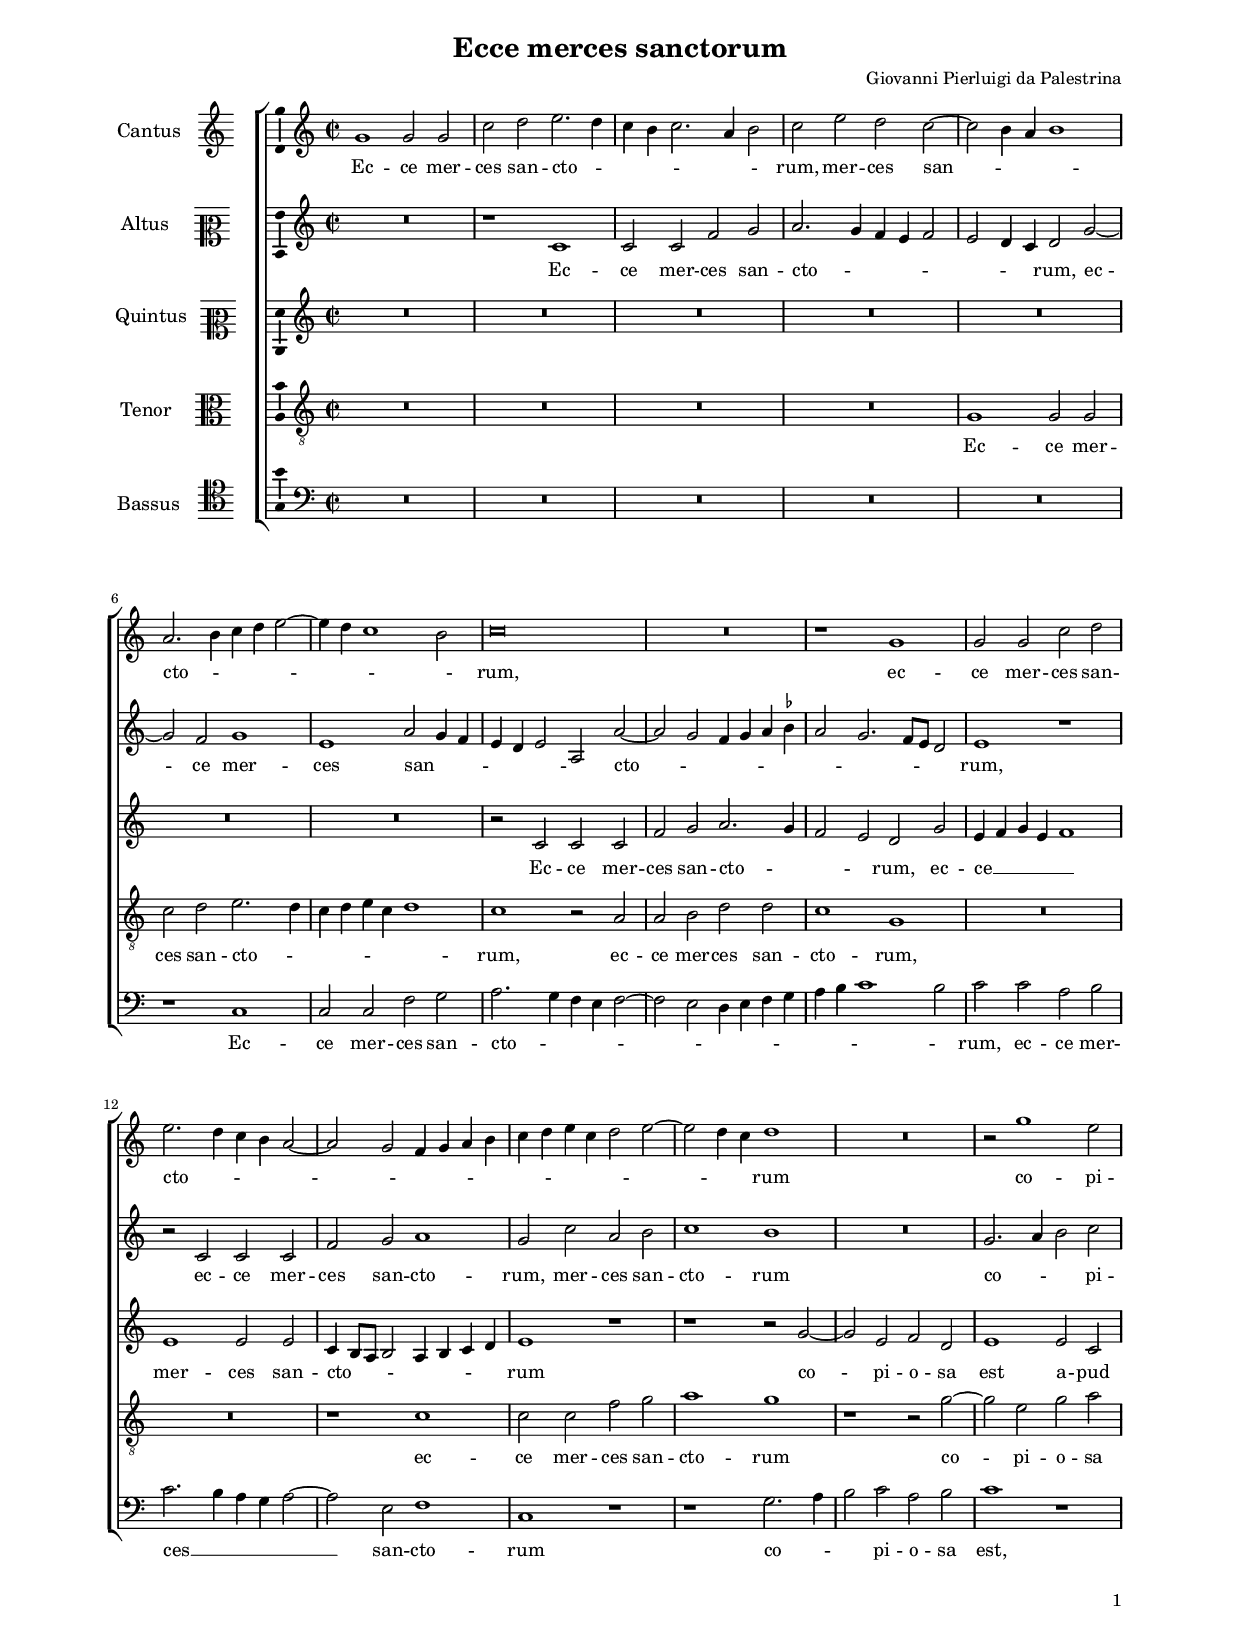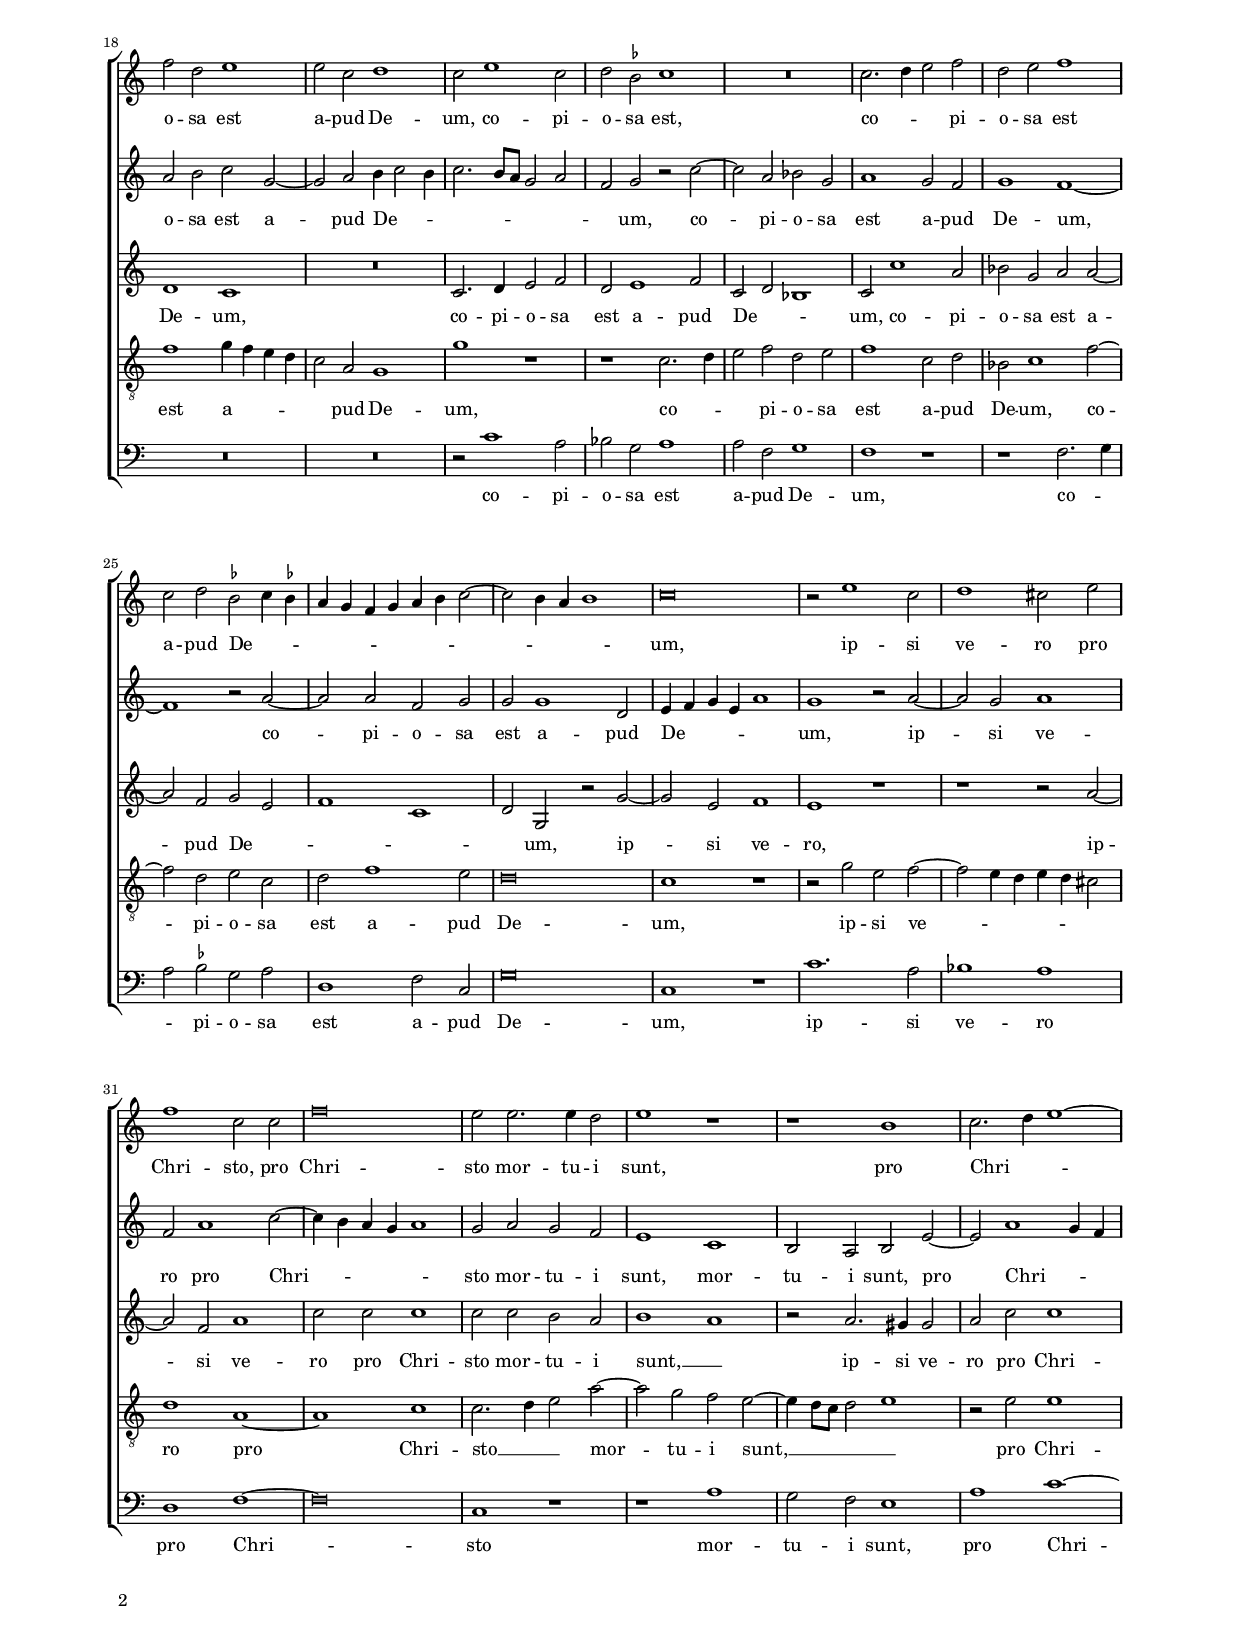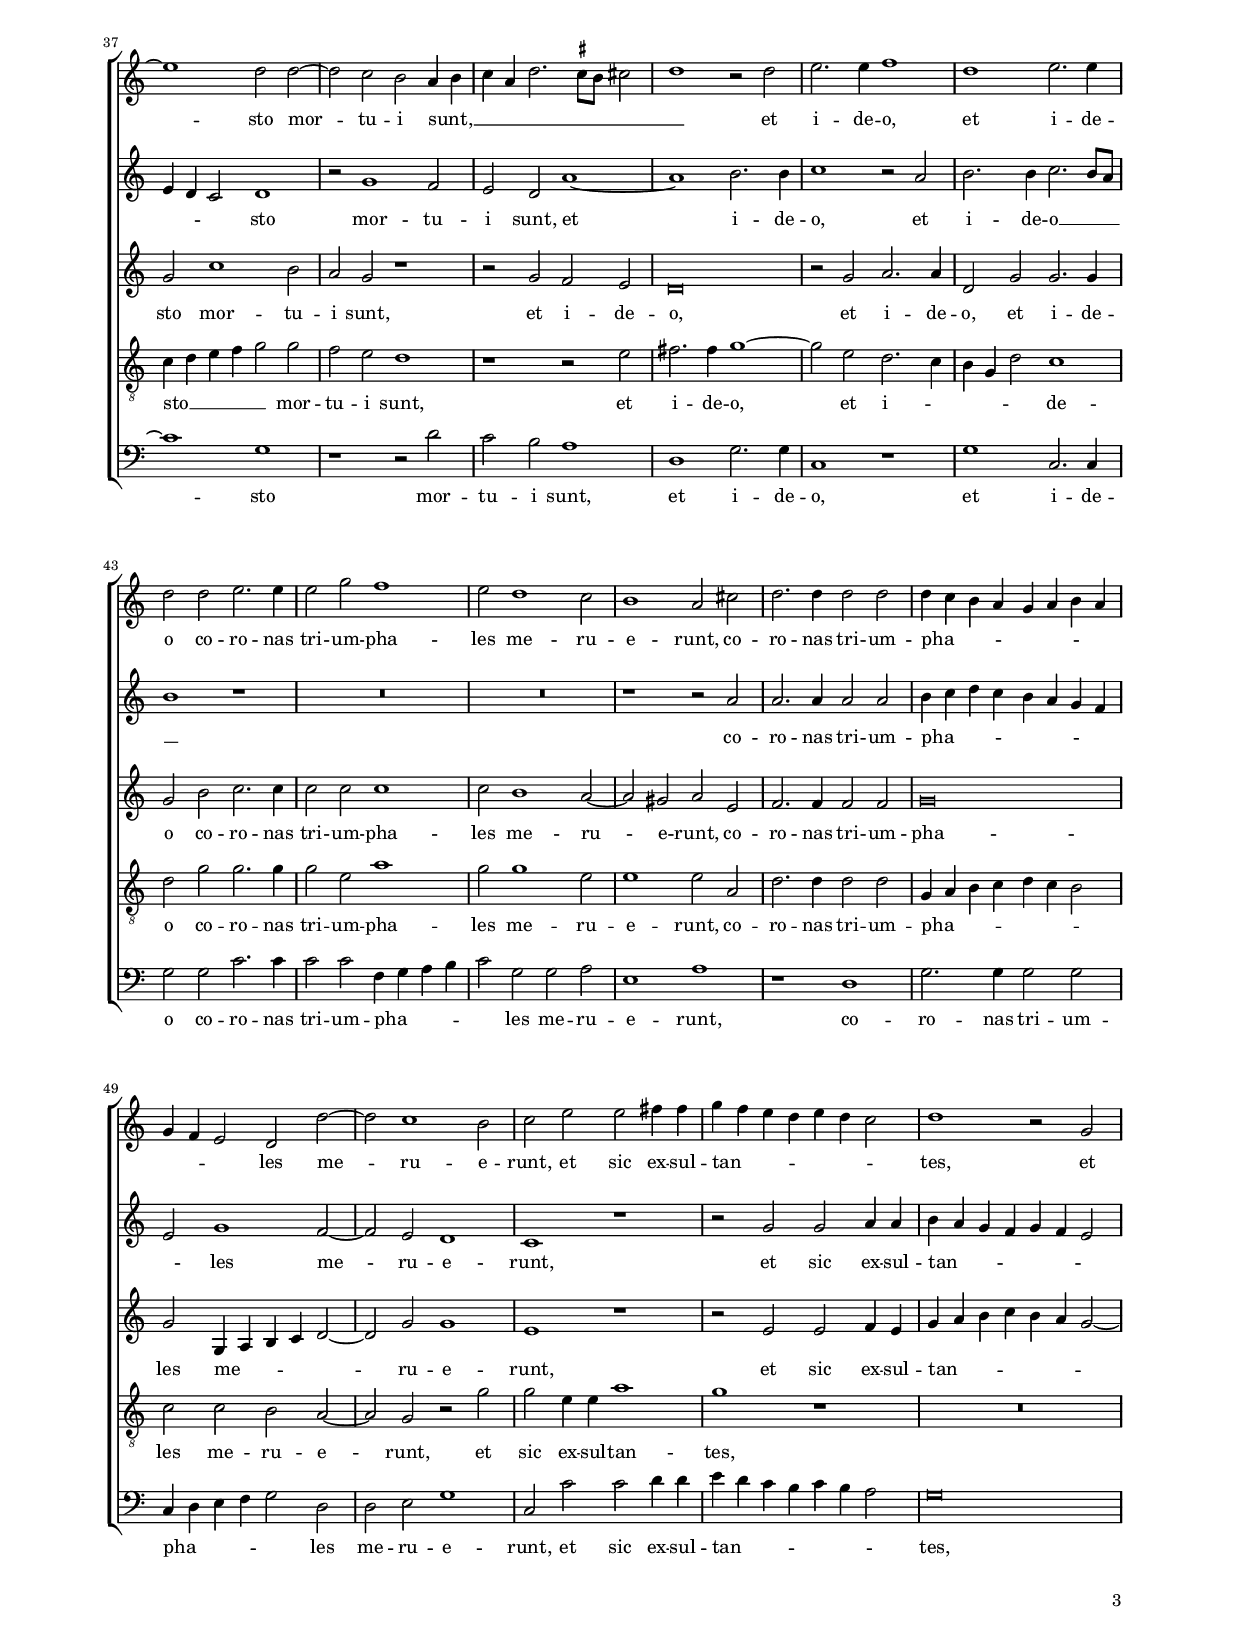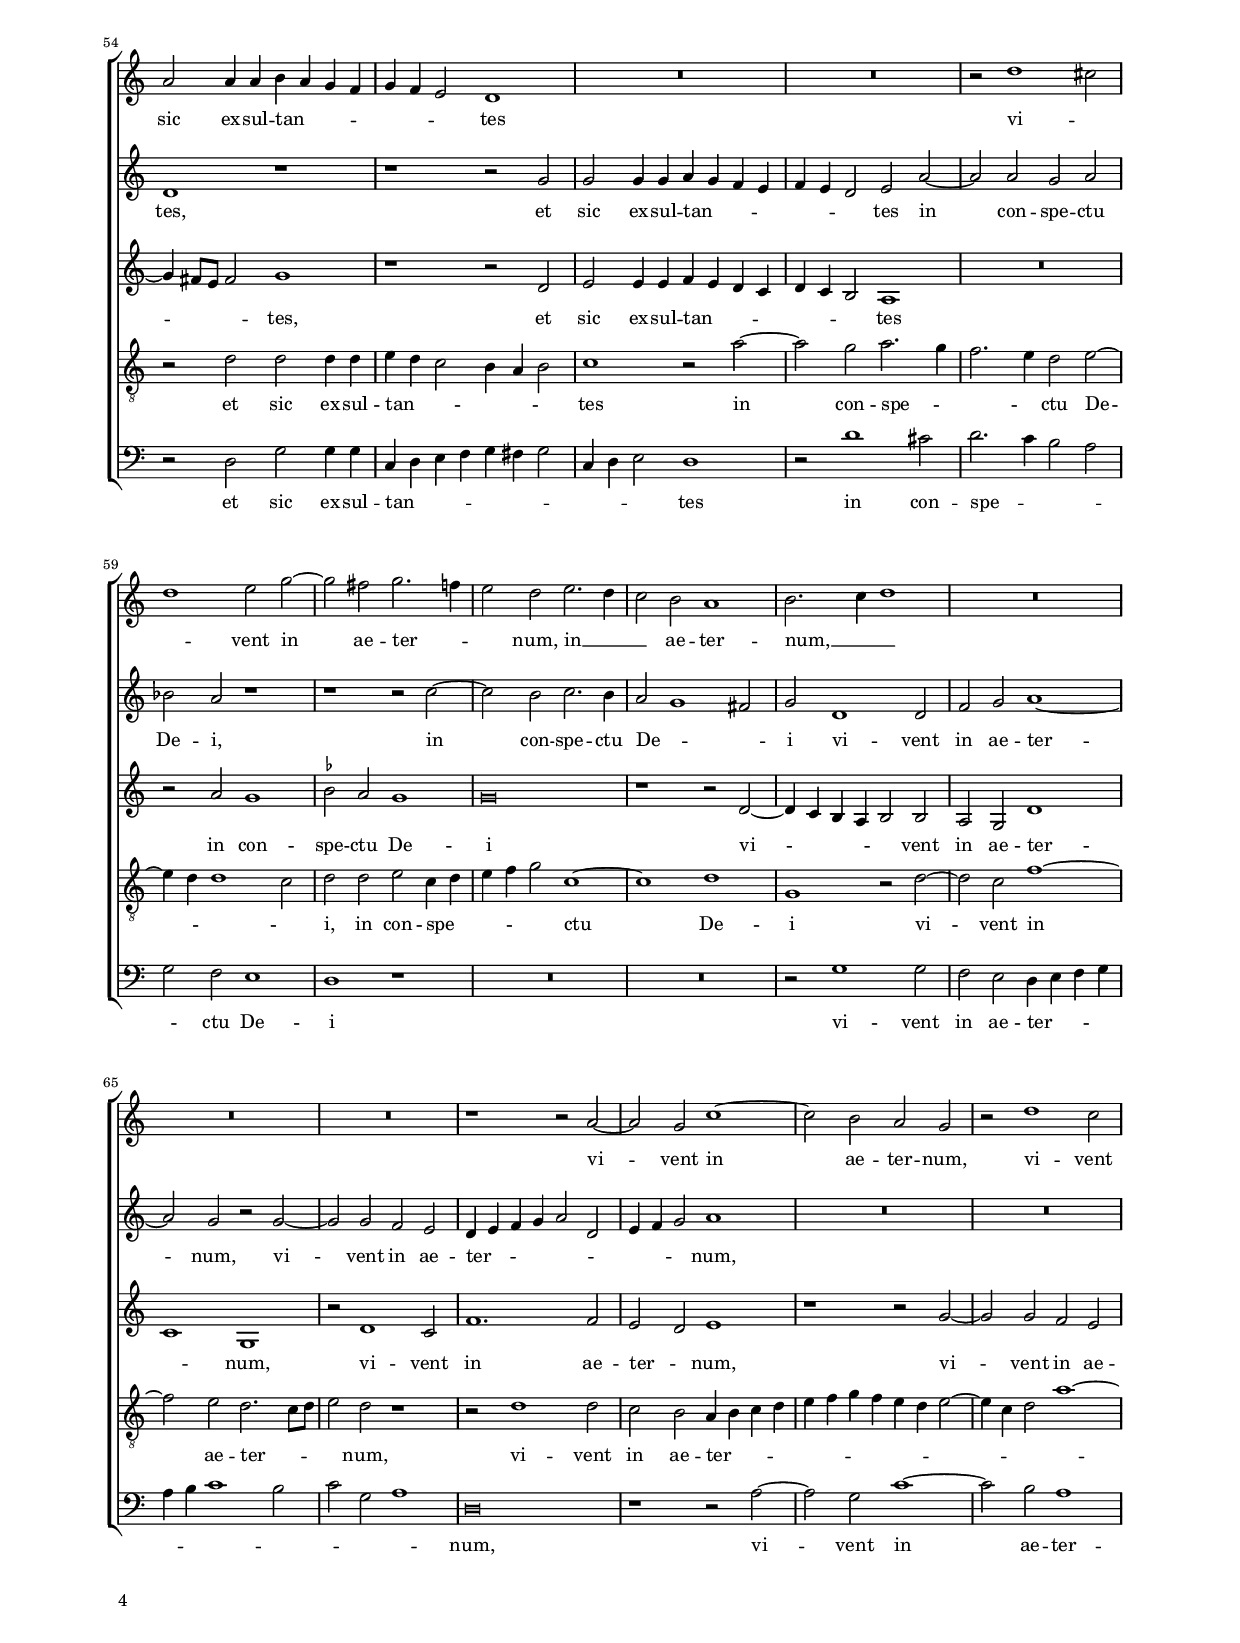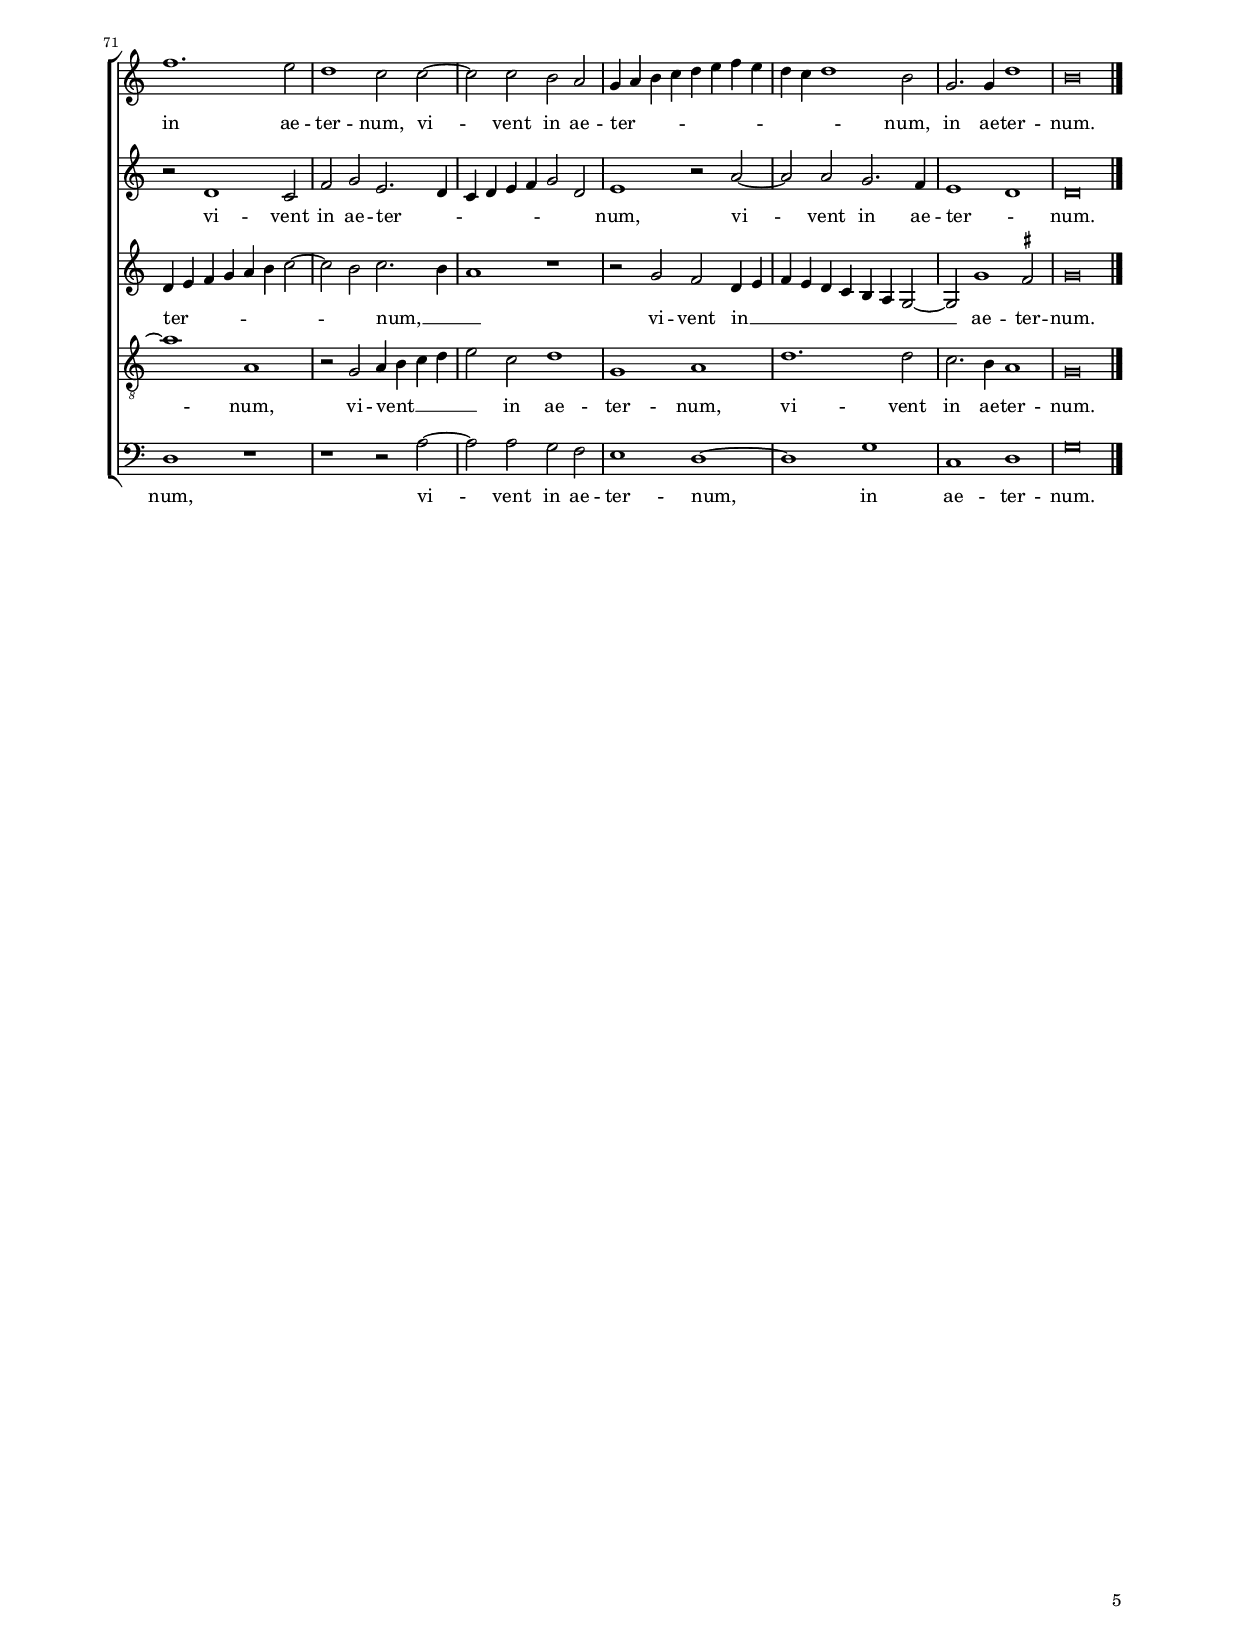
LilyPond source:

\header
{
  title="Ecce merces sanctorum"
  composer="Giovanni Pierluigi da Palestrina"
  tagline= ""
}

\version "2.24.1"
\language deutsch
#(set-global-staff-size 15)
% #(set-default-paper-size "letter")
#(ly:set-option 'point-and-click #f)


\paper
	{
	top-margin = 1.8 \cm
	bottom-margin = 1.2 \cm
	left-margin = 2 \cm
	right-margin = 2 \cm
	ragged-bottom = ##f
	ragged-last-bottom = ##t
	print-page-number = ##f
	system-system-spacing = #'((basic-distance . 17) (minimum-distance . 14) (padding . 7) (strechability . 150))
	oddFooterMarkup=\markup   \fill-line { "" \fromproperty #'page:page-number-string }
	evenFooterMarkup=\markup  \fill-line { \fromproperty #'page:page-number-string "" }
	last-bottom-spacing = #'((basic-distance . 12) (minimum-distance . 7) (padding . 4))
%	systems-per-page = 3
%	page-count = 3
%	min-systems-per-page = 3
	markup-system-spacing.basic-distance = #12
%	print-all-headers = ##t
%	print-first-page-number = ##t
%	first-page-number = 1
	}

	
global = {
	\key c \major
	\time 2/2 \set Score.measureLength = #(ly:make-moment 2/1)
	\skip 1*2*77 \bar "|."
	}

	ficta = { \once \set suggestAccidentals = ##t }

	forget = #(define-music-function (music) (ly:music?) #{
		\accidentalStyle forget
		$music
		\accidentalStyle default
		#})


incipitcantus = \markup { \score {
	{
	\set Staff.instrumentName = \markup { \fontsize #1 "Cantus" }
	\key c \major
	\clef violin
	s4 \bar ""
	}
	\layout  {
	raggedright = ##t
	indent = 1.6 \cm
	line-width = 2.2\cm
	\context { \Staff \remove Time_signature_engraver }
	\override Staff.Clef.Y-extent = #'(0 . 0)
	}} \hspace #1 }

      
incipitaltus = \markup { \score {
	{
	\set Staff.instrumentName = \markup { \fontsize #1 "Altus" }
	\key c \major
	\clef mezzosoprano
	s4 \bar ""
	}
	\layout  {
	raggedright = ##t
	indent = 1.6 \cm
	line-width = 2.2\cm
	\context { \Staff \remove Time_signature_engraver }
	\override Staff.Clef.Y-extent = #'(0 . 0)
	}} \hspace #1 }
    
      
incipitquintus = \markup { \score {
	{
	\set Staff.instrumentName = \markup { \fontsize #1 "Quintus" }
	\key c \major
	\clef mezzosoprano
	s4 \bar ""
	}
	\layout  {
	raggedright = ##t
	indent = 1.6 \cm
	line-width = 2.2\cm
	\context { \Staff \remove Time_signature_engraver }
	\override Staff.Clef.Y-extent = #'(0 . 0)
	}} \hspace #1 }
      

incipittenor = \markup { \score {
	{
	\set Staff.instrumentName = \markup { \fontsize #1 "Tenor" }
	\key c \major
	\clef alto
	s4 \bar ""
	}
	\layout  {
	raggedright = ##t
	indent = 1.6 \cm
	line-width = 2.2\cm
	\context { \Staff \remove Time_signature_engraver }
	\override Staff.Clef.Y-extent = #'(0 . 0)
	}} \hspace #1 }
      
      
incipitbassus = \markup { \score {
	{
	\set Staff.instrumentName = \markup { \fontsize #1 "Bassus" }
	\key c \major
	\clef tenor
	s4 \bar ""
	}
	\layout  {
	raggedright = ##t
	indent = 1.6 \cm
	line-width = 2.2\cm
	\context { \Staff \remove Time_signature_engraver }
	\override Staff.Clef.Y-extent = #'(0 . 0)
	}} \hspace #1 }


cantus =  \relative c''
	{
	g1 g2 g
	c2 d e2. d4
	c4 h c2. a4 h2
	c2 e d c~
%5
	c2 h4 a h1 |
	a2. h4 c d e2~
	e4 d c1 h2
	c\breve
	R\breve
%10
	r1 g |
	g2 g c d
	e2. d4 c h a2~
	a2 g f4 g a h
	c4 d e c d2 e~
%15
	e2 d4 c d1 |
	R\breve
	r2 g1 e2
	f2 d e1
	e2 c d1
%20
	c2 e1 c2 |
	d2 \ficta b c1
	R\breve
	c2. d4 e2 f
	d2 e f1
%25
	c2 d \ficta b c4 \ficta b! |
	a4 g f g a h c2~
	c2 h4 a h1
	c\breve
	r2 e1 c2
%30
	d1 cis2 e |
	f1 c2 c
	f\breve
	e2 e2. e4 d2
	e1 r
%35
	r1 h |
	c2. d4 e1~
	e1 d2 d~
	d2 c h a4 h
	c4 a d2. \ficta cis8 h cis!2
%40
	d1 r2 d |
	e2. e4 f1
	d1 e2. e4
	d2 d e2. e4
	e2 g f1
%45
	e2 d1 c2 |
	h1 a2 cis
	d2. d4 d2 d
	d4 c h a g a h a
	g4 f e2 d d'~
%50
	d2 c1 h2 |
	c2 e e fis4 fis
	g4 f e d e d c2
	d1 r2 g,
	a2 a4 a h a g f
%55
	g4 f e2 d1 |
	R\breve
	R\breve
	r2 d'1 cis2
	d1 e2 g~
%60
	g2 fis g2. f4 |
	e2 d e2. d4
	c2 h a1
	h2. c4 d1
	R\breve
%65
	R\breve |
	R\breve
	r1 r2 a~
	a2 g c1~
	c2 h a g
%70
	r2 d'1 c2 |
	f1. e2
	d1 c2 c~
	c2 c h a
	g4 a h c d e f e
%75
	d4 c d1 h2 |
	g2. g4 d'1
	h\breve |
	}


altus =  \relative c'
	{
	R\breve
	r1 c
	c2 c f g
	a2. g4 f e f2
%5
	e2 d4 c d2 g~ |
	g2 f g1
	e1 a2 g4 f
	e4 d e2 a, a'~
	a2 g f4 g a \ficta b
%10
	a2 g2. f8 e d2 |
	e1 r
	r2 c c c
	f2 g a1
	g2 c a h
%15
	c1 h |
	R\breve
	g2. a4 h2 c
	a2 h c g~
	g2 a h4 c2 h4
%20
	c2. h8 a g2 a |
	f2 g r c~
	c2 a b g
	a1 g2 f
	g1 f~
%25
	f1 r2 a~ |
	a2 a f g
	g2 g1 d2
	e4 f g e a1
	g1 r2 a~
%30
	a2 g a1 |	
	f2 a1 c2~
	c4 h a g a1
	g2 a g f
	e1 c
%35
	h2 a h e~ |
	e2 a1 g4 f
	e4 d c2 d1
	r2 g1 f2
	e2 d a'1~
%40
	a1 h2. h4 |
	c1 r2 a
	h2. h4 c2. h8 a
	h1 r
	R\breve
%45
	R\breve |
	r1 r2 a
	a2. a4 a2 a
	h4 c d c h a g f
	e2 g1 f2~
%50
	f2 e d1 |
	c1 r
	r2 g' g a4 a
	h4 a g f g f e2
	d1 r
%55
	r1 r2 g |
	g2 g4 g a g f e
	f4 e d2 e a~
	a2 a g a
	b2 a r1
%60
	r1 r2 c~ |
	c2 h c2. h4
	a2 g1 fis2
	g2 d1 d2
	f2 g a1~
%65
	a2 g r g~ |
	g2 g f e
	d4 e f g a2 d,
	e4 f g2 a1
	R\breve
%70
	R\breve |
	r2 d,1 c2
	f2 g e2. d4
	c4 d e f g2 d
	e1 r2 a~
%75
	a2 a g2. f4 |
	e1 d
	d\breve |
	}


quintus =  \relative c'
	{
	R\breve
	R\breve
	R\breve
	R\breve
%5
	R\breve |
	R\breve
	R\breve
	r2 c c c
	f2 g a2. g4
%10
	f2 e d g |
	e4 f g e f1
	e1 e2 e
	c4 h8 a h2 a4 h c d
	e1 r
%15
	r1 r2 g~ |
	g2 e f d
	e1 e2 c
	d1 c
	R\breve
%20
	c2. d4 e2 f |
	d2 e1 f2
	c2 d b1
	c2 c'1 a2
	b2 g a a~
%25
	a2 f g e |
	f1 c
	d2 g, r g'~
	g2 e f1
	e1 r
%30
	r1 r2 a~ |
	a2 f a1
	c2 c c1
	c2 c h a
	h1 a
%35
	r2 a2. gis4 gis2 |
	a2 c c1
	g2 c1 h2
	a2 g r1
	r2 g f e
%40
	d\breve |
	r2 g a2. a4
	d,2 g g2. g4
	g2 h c2. c4
	c2 c c1
%45
	c2 h1 a2~ |
	a2 gis a e
	f2. f4 f2 f
	g\breve
	g2 g,4 a h c d2~
%50
	d2 g g1 |
	e1 r
	r2 e e f4 e
	g4 a h c h a g2~
	g4 fis8 e fis2 g1
%55
	r1 r2 d |
	e2 e4 e f e d c
	d4 c h2 a1
	R\breve
	r2 a' g1
%60
	\ficta b2 a g1 |
	g\breve
	r1 r2 d~
	d4 c h a h2 h
	a2 g d'1
%65
	c1 g |
	r2 d'1 c2
	f1. f2
	e2 d e1
	r1 r2 g~
%70
	g2 g f e |
	d4 e f g a h c2~
	c2 h c2. h4
	a1 r
	r2 g f d4 e
%75
	f4 e d c h a g2~ |
	g2 g'1 \ficta fis2
	g\breve |
	}


tenor  =  \relative c'
	{
	R\breve
	R\breve
	R\breve
	R\breve
%5
	g1 g2 g |
	c2 d e2. d4
	c4 d e c d1
	c1 r2 a
	a2 h d d
%10
	c1 g |
	R\breve
	R\breve
	r1 c
	c2 c f g
%15
	a1 g |
	r1 r2 g~
	g2 e g a
	f1 g4 f e d
	c2 a g1
%20
	g'1 r |
	r1 c,2. d4
	e2 f d e
	f1 c2 d
	b2 c1 f2~
%25
	f2 d e c |
	d2 f1 e2
	d\breve
	c1 r
	r2 g' e f~
%30
	f2 e4 d e d cis2 |
	d1 a~
	a1 c
	c2. d4 e2 a~
	a2 g f e~
%35
	e4 d8 c d2 e1 |
	r2 e e1
	c4 d e f g2 g
	f2 e d1
	r1 r2 e
%40
	fis2. fis4 g1~ |
	g2 e d2. c4
	h4 g d'2 c1
	d2 g g2. g4
	g2 e a1
%45
	g2 g1 e2 |
	e1 e2 a,
	d2. d4 d2 d
	g,4 a h c d c h2
	c2 c h a~
%50
	a2 g r g' |
	g2 e4 e a1
	g1 r
	R\breve
	r2 d d d4 d
%55
	e4 d c2 h4 a h2 |
	c1 r2 a'~
	a2 g a2. g4
	f2. e4 d2 e~
	e4 d d1 c2
%60
	d2 d e c4 d |
	e4 f g2 c,1~
	c1 d
	g,1 r2 d'~
	d2 c f1~
%65
	f2 e d2. c8 d |
	e2 d r1
	r2 d1 d2
	c2 h a4 h c d
	e4 f g f e d e2~
%70
	e4 c d2 a'1~ |
	a1 a,
	r2 g a4 h c d
	e2 c d1
	g,1 a
%75
	d1. d2 |
	c2. h4 a1
	g\breve |
	}


bassus  =  \relative c
	{
	R\breve
	R\breve
	R\breve
	R\breve
%5
	R\breve |
	r1 c
	c2 c f g
	a2. g4 f e f2~
	f2 e d4 e f g
%10
	a4 h c1 h2 |
	c2 c a h
	c2. h4 a g a2~
	a2 e f1
	c1 r
%15
	r1 g'2. a4 |
	h2 c a h
	c1 r
	R\breve
	R\breve
%20
	r2 c1 a2 |
	b2 g a1
	a2 f g1
	f1 r
	r1 f2. g4
%25
	a2 \ficta b g a |
	d,1 f2 c
	g'\breve
	c,1 r
	c'1. a2
%30
	b1 a |
	d,1 f~
	f\breve
	c1 r
	r1 a'
%35
	g2 f e1 |
	a1 c~
	c1 g
	r1 r2 d'
	c2 h a1
%40
	d,1 g2. g4 |
	c,1 r
	g'1 c,2. c4
	g'2 g c2. c4
	c2 c f,4 g a h
%45
	c2 g g a |
	e1 a
	r1 d,
	g2. g4 g2 g
	c,4 d e f g2 d
%50
	d2 e g1 |
	c,2 c' c d4 d
	e4 d c h c h a2
	g\breve
	r2 d g g4 g
%55
	c,4 d e f g fis g2 |
	c,4 d e2 d1
	r2 d'1 cis2
	d2. c4 h2 a
	g2 f e1
%60
	d1 r |
	R\breve
	R\breve
	r2 g1 g2
	f2 e d4 e f g
%65
	a4 h c1 h2 |
	c2 g a1
	d,\breve
	r1 r2 a'~
	a2 g c1~
%70
	c2 h a1 |
	d,1 r
	r1 r2 a'~
	a2 a g f
	e1 d~
%75
	d1 g |
	c,1 d
	g\breve |
	}


lyricscantus = \lyricmode {
	Ec -- ce mer -- ces san -- cto -- _ _ _ _ _ _ rum,
	mer -- ces san -- _ _ _ cto -- _ _ _ _ _ _ _ rum,
	ec -- ce mer -- ces san -- cto -- _ _ _ _ _ _ _ _ _ _ _ _ _ _ _ _ _ rum
	co -- pi -- o -- sa est a -- pud De -- um,
	co -- pi -- o -- sa est,
	co -- _ _ pi -- o -- sa est a -- pud De -- _ _ _ _ _ _ _ _ _ _ _ _ um,
	ip -- si ve -- ro pro Chri -- sto,
	pro Chri -- sto mor -- tu -- i sunt,
	pro Chri -- _ _ sto mor -- tu -- i sunt, __ _ _ _ _ _ _ _ _ 
	et i -- de -- o,
	et i -- de -- o
	co -- ro -- nas tri -- um -- pha -- les me -- ru -- e -- runt,
	co -- ro -- nas tri -- um -- pha -- _ _ _ _ _ _ _ _ _ _ les me -- ru -- e -- runt,
	et sic ex -- sul -- tan -- _ _ _ _ _ _ tes,
	et sic ex -- sul -- tan -- _ _ _ _ _ _ tes
	vi -- _ _ vent in ae -- ter -- _ _ num,
	in __ _ _ ae -- ter -- num, __ _ _
	vi -- vent in ae -- ter -- num,
	vi -- vent in ae -- ter -- num,
	vi -- vent in ae -- ter -- _ _ _ _ _ _ _ _ _ _ num,
	in ae -- ter -- num.
	}


lyricsaltus = \lyricmode {
	Ec -- ce mer -- ces san -- cto -- _ _ _ _ _ _ _ rum,
	ec -- ce mer -- ces san -- _ _ _ _ _ _ cto -- _ _ _ _ _ _ _ _ _ _ rum,
	ec -- ce mer -- ces san -- cto -- rum,
	mer -- ces san -- cto -- rum
	co -- _ _ pi -- o -- sa est a -- pud De -- _ _ _ _ _ _ _ _ um,
	co -- pi -- o -- sa est a -- pud De -- um,
	co -- pi -- o -- sa est a -- pud De -- _ _ _ _ um,
	ip -- si ve -- ro pro Chri -- _ _ _ _ sto mor -- tu -- i sunt,
	mor -- tu -- i sunt,
	pro Chri -- _ _ _ _ _ sto mor -- tu -- i sunt,
	et i -- de -- o,
	et i -- de -- o __ _ _ _
	co -- ro -- nas tri -- um -- pha -- _ _ _ _ _ _ _ _ les me -- ru -- e -- runt,
	et sic ex -- sul -- tan -- _ _ _ _ _ _ tes,
	et sic ex -- sul -- tan -- _ _ _ _ _ _ tes
	in con -- spe -- ctu De -- i,
	in con -- spe -- ctu De -- _ _ i
	vi -- vent in ae -- ter -- num,
	vi -- vent in ae -- ter -- _ _ _ _ _ _ _ _ num,
	vi -- vent in ae -- ter -- _ _ _ _ _ _ _ num,
	vi -- vent in ae -- ter -- _ num.
	}


lyricsquintus = \lyricmode {
	Ec -- ce mer -- ces san -- cto -- _ _ _ rum,
	ec -- ce __ _ _ _ _ mer -- ces san -- cto -- _ _ _ _ _ _ _ rum
	co -- pi -- o -- sa est a -- pud De -- um,
	co -- pi -- o -- sa est a -- pud De -- _ _ um,
	co -- pi -- o -- sa est a -- pud De -- _ _ _ _ um,
	ip -- si ve -- ro,
	ip -- si ve -- ro pro Chri -- sto mor -- tu -- i sunt, __ _
	ip -- si ve -- ro pro Chri -- sto mor -- tu -- i sunt,
	et i -- de -- o,
	et i -- de -- o,
	et i -- de -- o
	co -- ro -- nas tri -- um -- pha -- les me -- ru -- e -- runt,
	co -- ro -- nas tri -- um -- pha -- les me -- _ _ _ _ ru -- e -- runt,
	et sic ex -- sul -- tan -- _ _ _ _ _ _ _ _ _ tes,
	et sic ex -- sul -- tan -- _ _ _ _ _ _ tes
	in con -- spe -- ctu De -- i
	vi -- _ _ _ _ vent in ae -- ter -- _ num,
	vi -- vent in ae -- ter -- _ num,
	vi -- vent in ae -- ter -- _ _ _ _ _ _ _ num, __ _ _
	vi -- vent in __ _ _ _ _ _ _ _ _ ae -- ter -- num.
	}


lyricstenor = \lyricmode {
	Ec -- ce mer -- ces san -- cto -- _ _ _ _ _ _ rum,
	ec -- ce mer -- ces san -- cto -- rum,
	ec -- ce mer -- ces san -- cto -- rum
	co -- pi -- o -- sa est a -- _ _ _ _ pud De -- um,
	co -- _ _ pi -- o -- sa est a -- pud De -- um,
	co -- pi -- o -- sa est a -- pud De -- um,
	ip -- si ve -- _ _ _ _ _ ro pro Chri -- sto __ _ _ mor -- tu -- i sunt, __ _ _ _ _ 
	pro Chri -- sto __ _ _ _ _ mor -- tu -- i sunt,
	et i -- de -- o,
	et i -- _ _ _ _ de -- o
	co -- ro -- nas tri -- um -- pha -- les me -- ru -- e -- runt,
	co -- ro -- nas tri -- um -- pha -- _ _ _ _ _ _ les me -- ru -- e -- runt,
	et sic ex -- sul -- tan -- tes,
	et sic ex -- sul -- tan -- _ _ _ _ _ tes
	in con -- spe -- _ _ _ ctu De -- _ _ _ i,
	in con -- spe -- _ _ _ _ ctu De -- i
	vi -- vent in ae -- ter -- _ _ _ num,
	vi -- vent in ae -- ter -- _ _ _ _ _ _ _ _ _ _ _ _ _ num,
	vi -- vent __ _ _ _ _ in ae -- ter -- num,
	vi -- vent in ae -- ter -- num.
	}


lyricsbassus = \lyricmode {
	Ec -- ce mer -- ces san -- cto -- _ _ _ _ _ _ _ _ _ _ _ _ _ rum,
	ec -- ce mer -- ces __ _ _ _ _ san -- cto -- rum
	co -- _ _ pi -- o -- sa est,
	co -- pi -- o -- sa est a -- pud De -- um,
	co -- _ _ pi -- o -- sa est a -- pud De -- um,
	ip -- si ve -- ro pro Chri -- sto mor -- tu -- i sunt,
	pro Chri -- sto mor -- tu -- i sunt,
	et i -- de -- o,
	et i -- de -- o
	co -- ro -- nas tri -- um -- pha -- _ _ _ _ les me -- ru -- e -- runt,
	co -- ro -- nas tri -- um -- pha -- _ _ _ _ les me -- ru -- e -- runt,
	et sic ex -- sul -- tan -- _ _ _ _ _ _ tes,
	et sic ex -- sul -- tan -- _ _ _ _ _ _ _ _ _ tes
	in con -- spe -- _ _ _ _ ctu De -- i
	vi -- vent in ae -- ter -- _ _ _ _ _ _ _ _ _ _ num,
	vi -- vent in ae -- ter -- num,
	vi -- vent in ae -- ter -- num,
	in ae -- ter -- num.
	}


\score
{  
	\transpose c c {
	\new ChoirStaff \with { \override StaffGrouper.staff-staff-spacing.basic-distance = #12 }
	<<

	\new Staff << \global
	\new Voice="v1" {
		\set Staff.instrumentName=\incipitcantus
%		\set Staff.instrumentName= "S"
		\set Staff.midiInstrument = "reed organ"
		\clef violin
		\cantus }
	\new Lyrics \lyricsto "v1" {\lyricscantus }
	>>


	\new Staff << \global
	\new Voice="v2" {
		\set Staff.instrumentName=\incipitaltus
%		\set Staff.instrumentName= "A"
		\set Staff.midiInstrument = "reed organ"
		\clef violin % "G_8"
		\altus}
	\new Lyrics \lyricsto "v2" {\lyricsaltus }
	>>


	\new Staff << \global
	\new Voice="v5" {
		\set Staff.instrumentName=\incipitquintus
%		\set Staff.instrumentName= "Q"
		\set Staff.midiInstrument = "reed organ"
		\clef violin % "G_8"
		\quintus}
	\new Lyrics \lyricsto "v5" {\lyricsquintus }
	>>
	

	\new Staff << \global
	\new Voice="v3" {
		\set Staff.instrumentName=\incipittenor
%		\set Staff.instrumentName= "T"
		\set Staff.midiInstrument = "reed organ"
		\clef "G_8"
		\tenor }
	\new Lyrics \lyricsto "v3" {\lyricstenor }
	>>


	\new Staff << \global
	\new Voice="v4" {
		\set Staff.instrumentName=\incipitbassus
%		\set Staff.instrumentName= "B"
		\set Staff.midiInstrument = "reed organ"
		\clef bass 
		\bassus }
	\new Lyrics \lyricsto "v4" {\lyricsbassus}
	>>

	>>
	} % transpose

	\layout
	{
	indent = 2.5\cm
	\context { \Lyrics \override VerticalAxisGroup.nonstaff-relatedstaff-spacing.padding = #1.4 }
%	\context { \Lyrics \override LyricText.font-size = #1 }
	\context { \Staff \override TimeSignature.break-visibility = #end-of-line-invisible }
	\context { \Staff \consists Ambitus_engraver }
	\context { \Score \override BarNumber.padding = #2 }
	\context { \Voice \override NoteHead.style = #'baroque }
	}

\midi
	{
	\tempo 2 = 90
	}

}


% EOF
